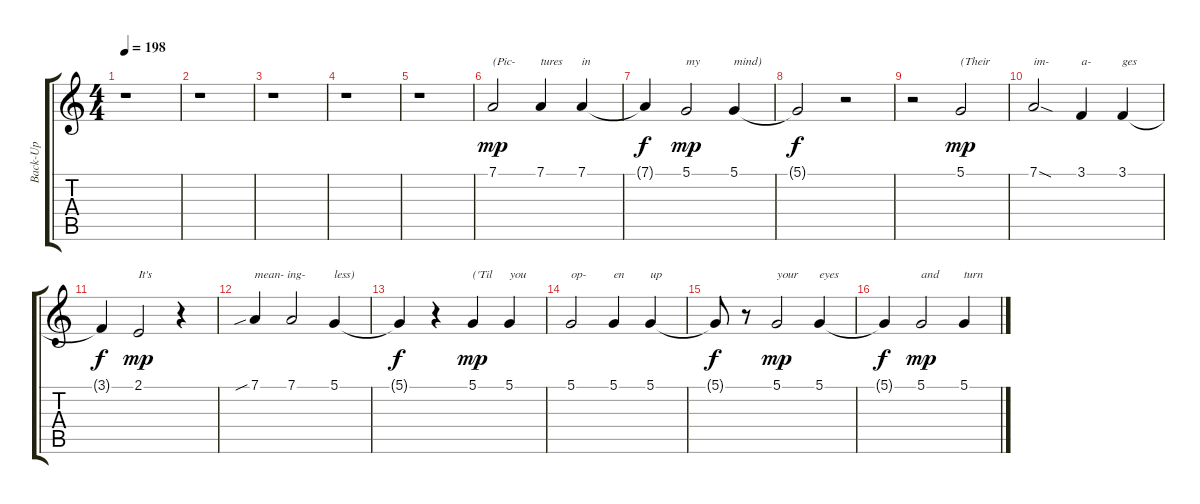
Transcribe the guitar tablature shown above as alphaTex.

\track ("Back-Up" "Back-Up") {instrument viola}
\staff {score tabs}
\tuning (D4 A3 F3 C3 G2 C2) {hide}
\ts (4 4)
\tempo 198
\clef g2
\ks c
r.1{dy pp} |
r.1 |
r.1 |
r.1 |
r.1 |
7.1.2{txt "(Pic-" dy mp} 7.1.4{txt "tures"} 7.1.4{txt "in"} |
7.1{t}.4{dy f} 5.1.2{txt "my" dy mp} 5.1.4{txt "mind)"} |
5.1{t}.2{dy f} r.2 |
r.2 5.1.2{txt "(Their" dy mp} |
7.1{sod}.2{txt "im-"} 3.1.4{txt "a-"} 3.1.4{txt "ges"} |
3.1{t}.4{dy f} 2.1.2{txt "It's" dy mp} r.4 |
7.1{sib}.4{txt "mean- ing-"} 7.1.2 5.1.4{txt "less)"} |
5.1{t}.4{dy f} r.4 5.1.4{txt "('Til" dy mp} 5.1.4{txt "you"} |
5.1.2{txt "op-"} 5.1.4{txt "en"} 5.1.4{txt "up"} |
5.1{t}.8{dy f} r.8 5.1.2{txt "your" dy mp} 5.1.4{txt "eyes"} |
5.1{t}.4{dy f} 5.1.2{txt "and" dy mp} 5.1.4{txt "turn"}
